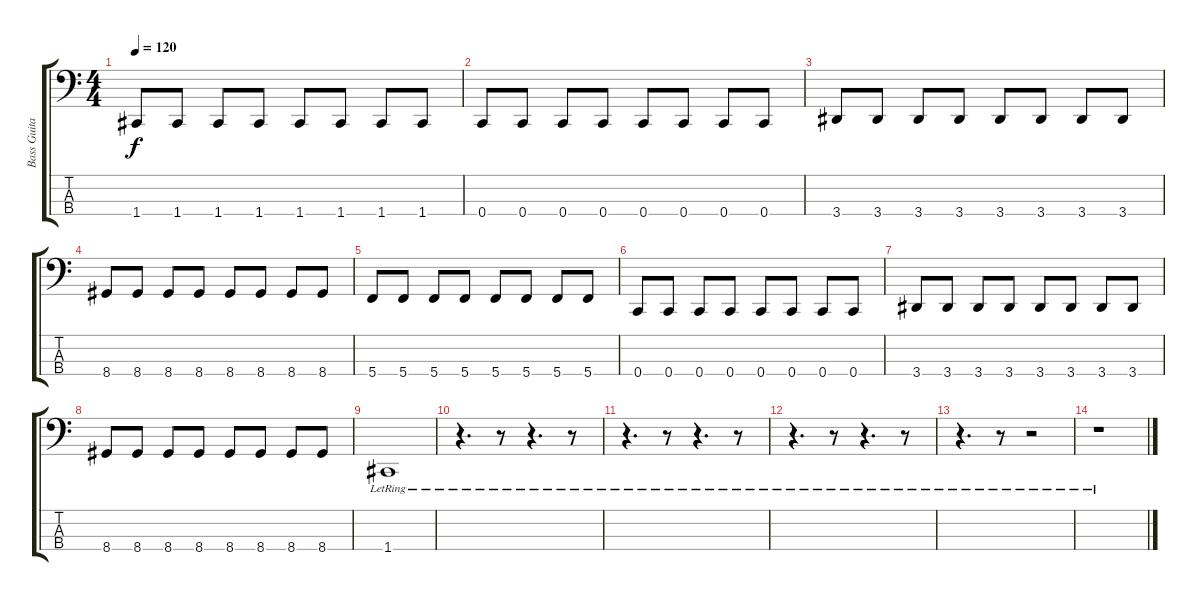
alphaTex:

\track ("Bass Guitar" "Bass Guita") {instrument acousticguitarsteel}
\staff {score tabs}
\tuning (F2 C2 G1 C1) {hide}
\ts (4 4)
\tempo 120
\clef f4
\ks c
1.4.8{dy f} 1.4.8 1.4.8 1.4.8 1.4.8 1.4.8 1.4.8 1.4.8 |
0.4.8 0.4.8 0.4.8 0.4.8 0.4.8 0.4.8 0.4.8 0.4.8 |
3.4.8 3.4.8 3.4.8 3.4.8 3.4.8 3.4.8 3.4.8 3.4.8 |
8.4.8 8.4.8 8.4.8 8.4.8 8.4.8 8.4.8 8.4.8 8.4.8 |
5.4.8 5.4.8 5.4.8 5.4.8 5.4.8 5.4.8 5.4.8 5.4.8 |
0.4.8 0.4.8 0.4.8 0.4.8 0.4.8 0.4.8 0.4.8 0.4.8 |
3.4.8 3.4.8 3.4.8 3.4.8 3.4.8 3.4.8 3.4.8 3.4.8 |
8.4.8 8.4.8 8.4.8 8.4.8 8.4.8 8.4.8 8.4.8 8.4.8 |
1.4{lr}.1 |
r.4{d} r.8 r.4{d} r.8 |
r.4{d} r.8 r.4{d} r.8 |
r.4{d} r.8 r.4{d} r.8 |
r.4{d} r.8 r.2 |
r.1
